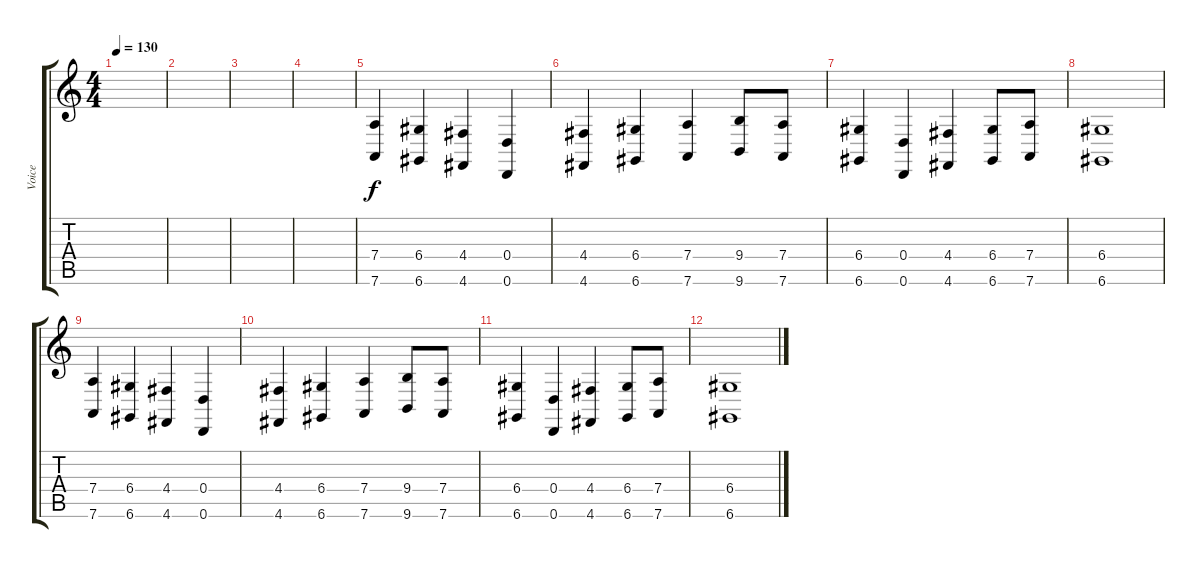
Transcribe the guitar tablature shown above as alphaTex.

\track ("Voice" "Voice") {instrument choiraahs}
\staff {score tabs}
\tuning (E4 B3 G3 D3 A2 D2) {hide}
\ts (4 4)
\tempo 130
\clef g2
\ks c
|
|
|
|
(7.4 7.6).4 (6.4 6.6).4 (4.4 4.6).4 (0.4 0.6).4 |
(4.4 4.6).4 (6.4 6.6).4 (7.4 7.6).4 (9.4 9.6).8 (7.4 7.6).8 |
(6.4 6.6).4 (0.4 0.6).4 (4.4 4.6).4 (6.4 6.6).8 (7.4 7.6).8 |
(6.4 6.6).1 |
(7.4 7.6).4 (6.4 6.6).4 (4.4 4.6).4 (0.4 0.6).4 |
(4.4 4.6).4 (6.4 6.6).4 (7.4 7.6).4 (9.4 9.6).8 (7.4 7.6).8 |
(6.4 6.6).4 (0.4 0.6).4 (4.4 4.6).4 (6.4 6.6).8 (7.4 7.6).8 |
(6.4 6.6).1
